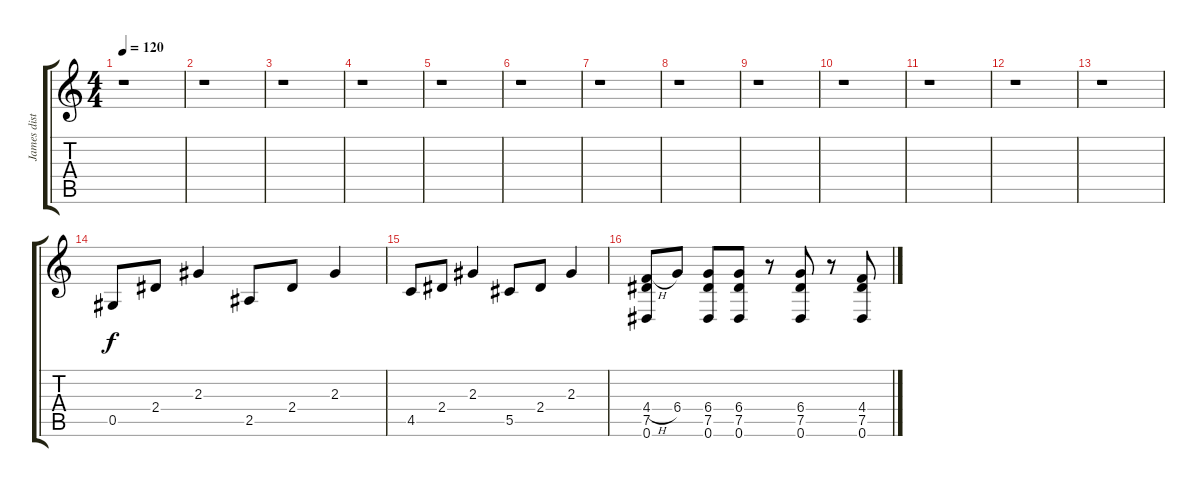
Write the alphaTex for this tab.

\track ("James disto" "James dist") {instrument distortionguitar}
\staff {score tabs}
\tuning (Eb4 Bb3 Gb3 Db3 Ab2 Eb2) {hide}
\ts (4 4)
\tempo 120
\clef g2
\ks c
r.1{dy f} |
r.1 |
r.1 |
r.1 |
r.1 |
r.1 |
r.1 |
r.1 |
r.1 |
r.1 |
r.1 |
r.1 |
r.1 |
0.5.8 2.4.8 2.3.4 2.5.8 2.4.8 2.3.4 |
4.5.8 2.4.8 2.3.4 5.5.8 2.4.8 2.3.4 |
(4.4{h} 7.5 0.6).8 6.4.8 (6.4 7.5 0.6).8 (6.4 7.5 0.6).8 r.8 (6.4 7.5 0.6).8 r.8 (4.4 7.5 0.6).8
